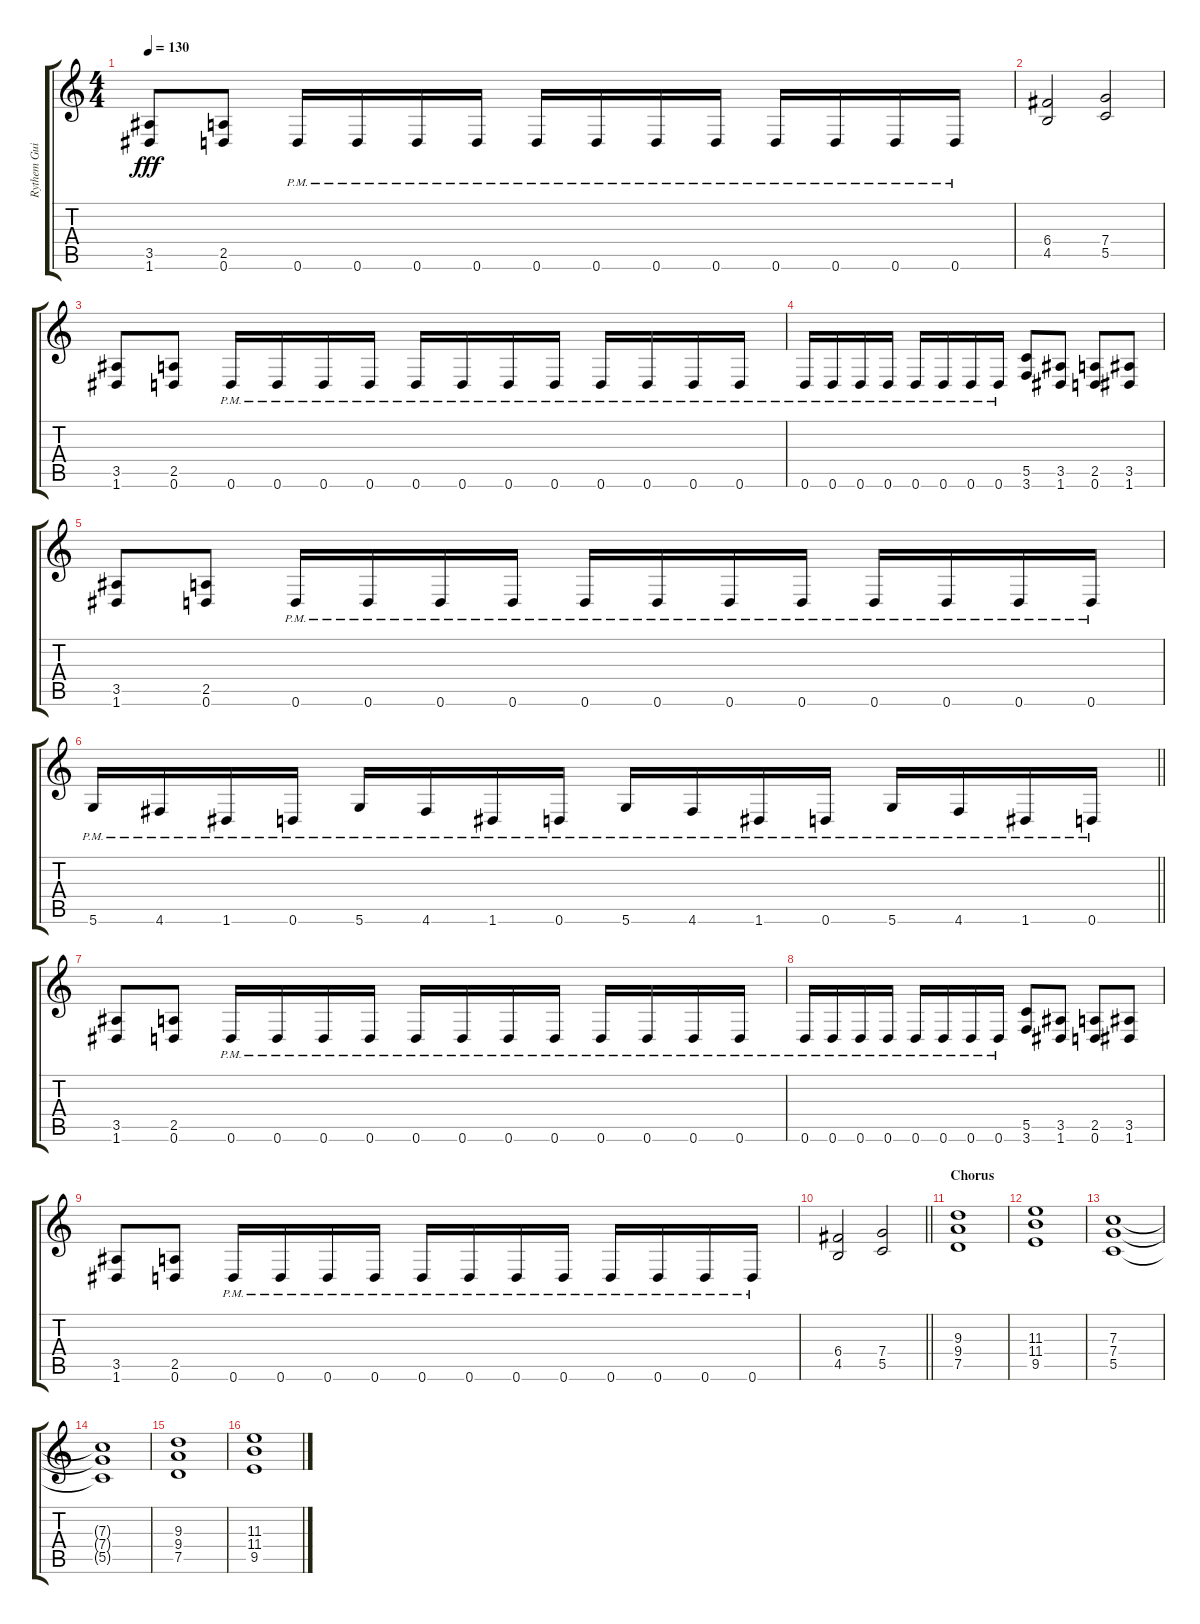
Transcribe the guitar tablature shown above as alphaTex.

\track ("Rythem Guitar" "Rythem Gui") {instrument distortionguitar}
\staff {score tabs}
\tuning (D4 A3 F3 C3 G2 D2) {hide}
\ts (4 4)
\tempo 130
\clef g2
\ks c
(3.5 1.6).8{dy fff} (2.5 0.6).8 0.6{pm}.16 0.6{pm}.16 0.6{pm}.16 0.6{pm}.16 0.6{pm}.16 0.6{pm}.16 0.6{pm}.16 0.6{pm}.16 0.6{pm}.16 0.6{pm}.16 0.6{pm}.16 0.6{pm}.16 |
(6.4 4.5).2 (7.4 5.5).2 |
(3.5 1.6).8 (2.5 0.6).8 0.6{pm}.16 0.6{pm}.16 0.6{pm}.16 0.6{pm}.16 0.6{pm}.16 0.6{pm}.16 0.6{pm}.16 0.6{pm}.16 0.6{pm}.16 0.6{pm}.16 0.6{pm}.16 0.6{pm}.16 |
0.6{pm}.16 0.6{pm}.16 0.6{pm}.16 0.6{pm}.16 0.6{pm}.16 0.6{pm}.16 0.6{pm}.16 0.6{pm}.16 (5.5 3.6).8 (3.5 1.6).8 (2.5 0.6).8 (3.5 1.6).8 |
(3.5 1.6).8 (2.5 0.6).8 0.6{pm}.16 0.6{pm}.16 0.6{pm}.16 0.6{pm}.16 0.6{pm}.16 0.6{pm}.16 0.6{pm}.16 0.6{pm}.16 0.6{pm}.16 0.6{pm}.16 0.6{pm}.16 0.6{pm}.16 |
\barLineRight lightlight
5.6{pm}.16 4.6{pm}.16 1.6{pm}.16 0.6{pm}.16 5.6{pm}.16 4.6{pm}.16 1.6{pm}.16 0.6{pm}.16 5.6{pm}.16 4.6{pm}.16 1.6{pm}.16 0.6{pm}.16 5.6{pm}.16 4.6{pm}.16 1.6{pm}.16 0.6{pm}.16 |
(3.5 1.6).8 (2.5 0.6).8 0.6{pm}.16 0.6{pm}.16 0.6{pm}.16 0.6{pm}.16 0.6{pm}.16 0.6{pm}.16 0.6{pm}.16 0.6{pm}.16 0.6{pm}.16 0.6{pm}.16 0.6{pm}.16 0.6{pm}.16 |
0.6{pm}.16 0.6{pm}.16 0.6{pm}.16 0.6{pm}.16 0.6{pm}.16 0.6{pm}.16 0.6{pm}.16 0.6{pm}.16 (5.5 3.6).8 (3.5 1.6).8 (2.5 0.6).8 (3.5 1.6).8 |
(3.5 1.6).8 (2.5 0.6).8 0.6{pm}.16 0.6{pm}.16 0.6{pm}.16 0.6{pm}.16 0.6{pm}.16 0.6{pm}.16 0.6{pm}.16 0.6{pm}.16 0.6{pm}.16 0.6{pm}.16 0.6{pm}.16 0.6{pm}.16 |
\barLineRight lightlight
(6.4 4.5).2 (7.4 5.5).2 |
\section ("" "Chorus")
(9.3 9.4 7.5).1 |
(11.3 11.4 9.5).1 |
(7.3 7.4 5.5).1 |
(7.3{t} 7.4{t} 5.5{t}).1 |
(9.3 9.4 7.5).1 |
(11.3 11.4 9.5).1
